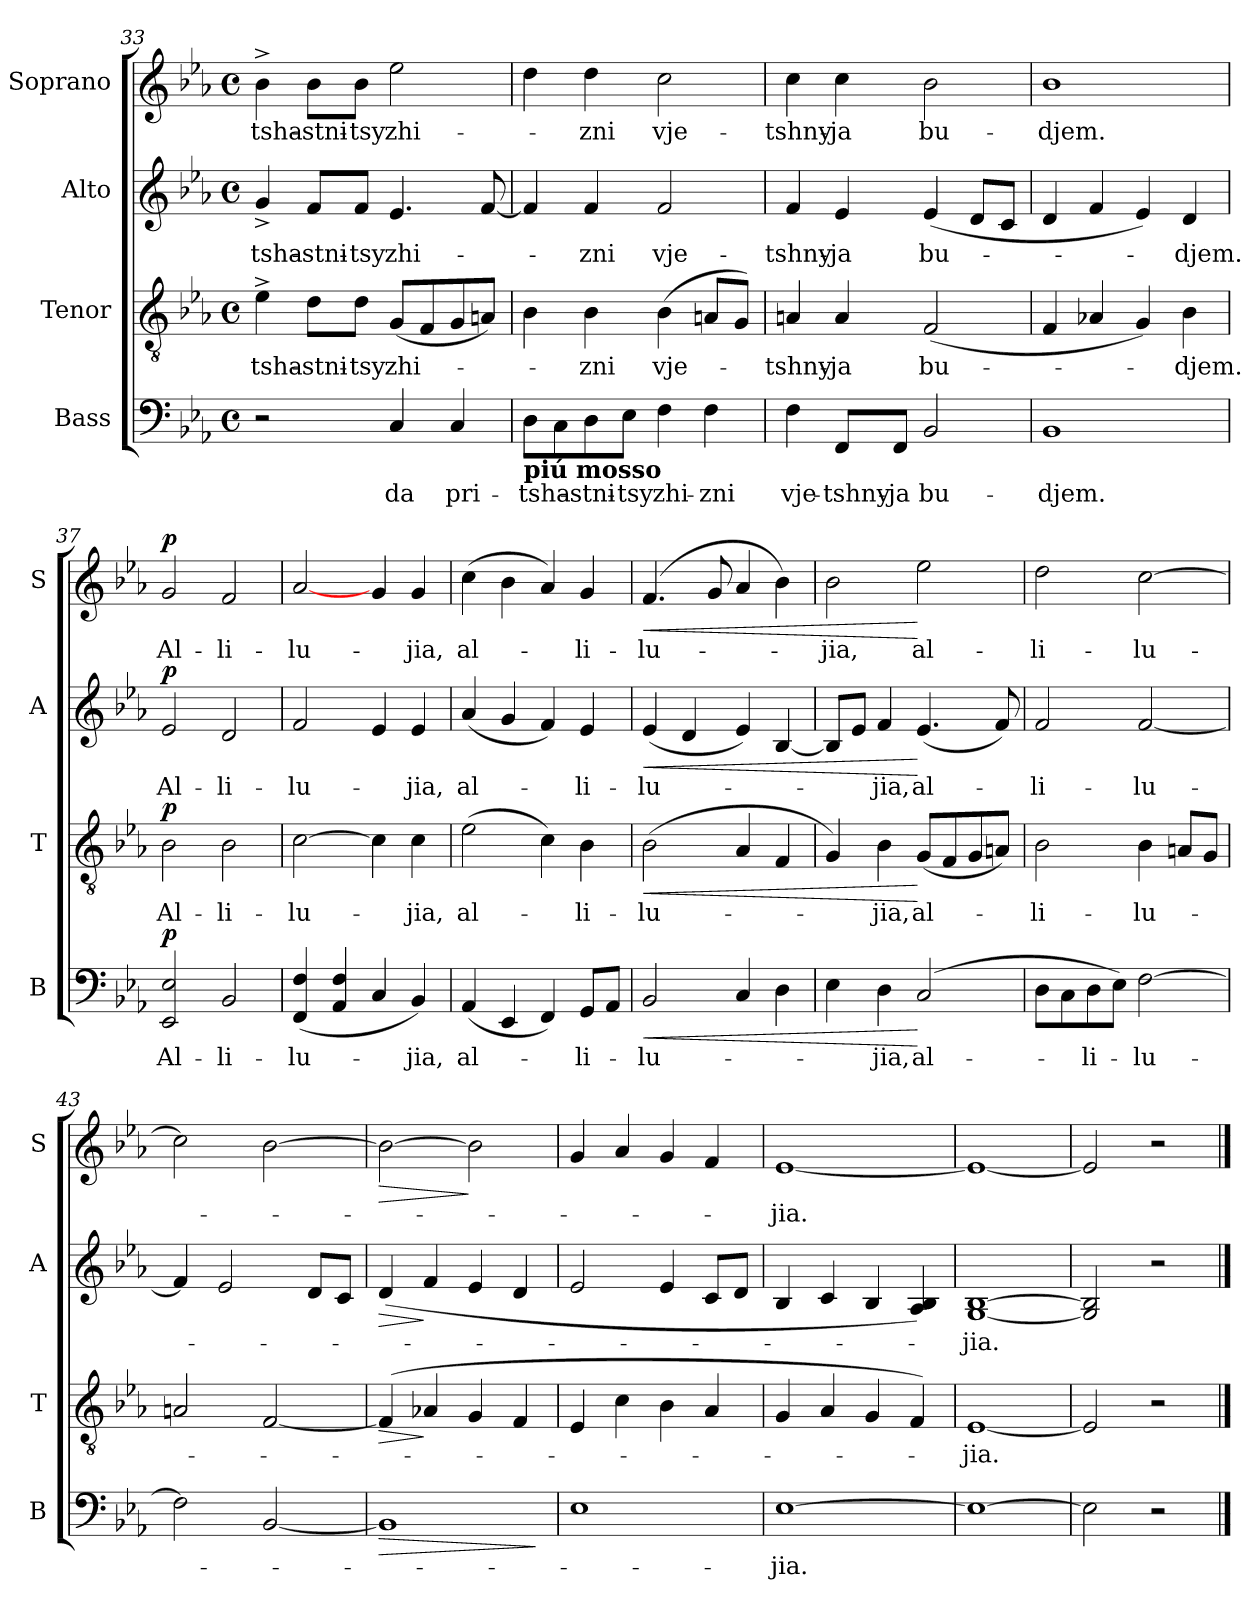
**kern	**text	**dynam	**kern	**text	**dynam	**kern	**text	**dynam	**kern	**text	**dynam
*part4	*part4	*part4	*part3	*part3	*part3	*part2	*part2	*part2	*part1	*part1	*part1
*staff4	*staff4	*staff4	*staff3	*staff3	*staff3	*staff2	*staff2	*staff2	*staff1	*staff1	*staff1
*I"Bass	*	*	*I"Tenor	*	*	*I"Alto	*	*	*I"Soprano	*	*
*I'B	*	*	*I'T	*	*	*I'A	*	*	*I'S	*	*
*clefF4	*	*	*clefGv2	*	*	*clefG2	*	*	*clefG2	*	*
*k[b-e-a-]	*	*	*k[b-e-a-]	*	*	*k[b-e-a-]	*	*	*k[b-e-a-]	*	*
*E-:	*	*	*E-:	*	*	*E-:	*	*	*E-:	*	*
*M4/4	*	*	*M4/4	*	*	*M4/4	*	*	*M4/4	*	*
*met(c)	*	*	*met(c)	*	*	*met(c)	*	*	*met(c)	*	*
=33	=33	=33	=33	=33	=33	=33	=33	=33	=33	=33	=33
2r	.	.	4e-^>\	-tsha-	.	4g^>/	-tsha-	.	4b-^>\	-tsha-	.
.	.	.	8d\L	-stni-	.	8f/L	-stni-	.	8b-\L	-stni-	.
.	.	.	8d\J	-tsy	.	8f/J	-tsy	.	8b-\J	-tsy	.
4C/	da	.	(8G/L	zhi-	.	4.e-/	zhi-	.	2ee-\	zhi-	.
.	.	.	8F/	.	.	.	.	.	.	.	.
4C/	pri-	.	8G/	.	.	.	.	.	.	.	.
.	.	.	8An/J)	.	.	[8f/	.	.	.	.	.
!!LO:LB:g=z
=34	=34	=34	=34	=34	=34	=34	=34	=34	=34	=34	=34
!LO:TX:b:B:t=piú mosso	!	!	!	!	!	!	!	!	!	!	!
8D\L	-tsha-	.	4B-\	.	.	4f/]	.	.	4dd\	.	.
8C\	.	.	.	.	.	.	.	.	.	.	.
8D\	-stni-	.	4B-\	-zni	.	4f/	-zni	.	4dd\	-zni	.
8E-\J	-tsy	.	.	.	.	.	.	.	.	.	.
4F\	zhi-	.	(4B-\	vje-	.	2f/	vje-	.	2cc\	vje-	.
4F\	-zni	.	8An/L	.	.	.	.	.	.	.	.
.	.	.	8G/J)	.	.	.	.	.	.	.	.
=35	=35	=35	=35	=35	=35	=35	=35	=35	=35	=35	=35
4F\	vje-	.	4An/	-tshny-	.	4f/	-tshny-	.	4cc\	-tshny-	.
8FF/L	-tshny-	.	4A/	-ja	.	4e-/	-ja	.	4cc\	-ja	.
8FF/J	-ja	.	.	.	.	.	.	.	.	.	.
2BB-/	bu-	.	(2F/	bu-	.	(4e-/	bu-	.	2b-\	bu-	.
.	.	.	.	.	.	8d/L	.	.	.	.	.
.	.	.	.	.	.	8c/J	.	.	.	.	.
=36	=36	=36	=36	=36	=36	=36	=36	=36	=36	=36	=36
1BB-	-djem.	.	4F/	.	.	4d/	.	.	1b-	-djem.	.
.	.	.	4A-X/	.	.	4f/	.	.	.	.	.
.	.	.	4G/)	.	.	4e-/)	.	.	.	.	.
.	.	.	4B-\	-djem.	.	4d/	-djem.	.	.	.	.
=37	=37	=37	=37	=37	=37	=37	=37	=37	=37	=37	=37
!	!	!LO:DY:a	!	!	!LO:DY:a	!	!	!LO:DY:a	!	!	!LO:DY:a
2EE-/ 2E-/	Al-	p	2B-\	Al-	p	2e-/	Al-	p	2g/	Al-	p
2BB-/	-li-	.	2B-\	-li-	.	2d/	-li-	.	2f/	-li-	.
=38	=38	=38	=38	=38	=38	=38	=38	=38	=38	=38	=38
(4FF/ 4F/	-lu-	.	[2c\	-lu-	.	2f/	-lu-	.	[2a-/	-lu-	.
4AA-/ 4F/	.	.	.	.	.	.	.	.	.	.	.
4C/	.	.	4c\]	.	.	4e-/	.	.	4g/	.	.
4BB-/)	-jia,	.	4c\	-jia,	.	4e-/	-jia,	.	4g/	-jia,	.
!!LO:PB:g=z
=39	=39	=39	=39	=39	=39	=39	=39	=39	=39	=39	=39
(4AA-/	al-	.	(2e-\	al-	.	(4a-/	al-	.	(4cc\	al-	.
4EE-/	.	.	.	.	.	4g/	.	.	4b-\	.	.
4FF/)	.	.	4c\)	.	.	4f/)	.	.	4a-/)	.	.
8GG/L	-li-	.	4B-\	-li-	.	4e-/	-li-	.	4g/	-li-	.
8AA-/J	.	.	.	.	.	.	.	.	.	.	.
=40	=40	=40	=40	=40	=40	=40	=40	=40	=40	=40	=40
!	!	!LO:HP:b	!	!	!LO:HP:b	!	!	!LO:HP:b	!	!	!LO:HP:b
2BB-/	-lu-	<	(2B-\	-lu-	<	(4e-/	-lu-	<	(4.f/	-lu-	<
.	.	.	.	.	.	4d/	.	.	.	.	.
.	.	.	.	.	.	.	.	.	8g/	.	.
4C/	.	.	4A-/	.	.	4e-/)	.	.	4a-/	.	.
4D\	.	.	4F/	.	.	[4B-/	.	.	4b-\)	.	.
=41	=41	=41	=41	=41	=41	=41	=41	=41	=41	=41	=41
4E-\	.	.	4G/)	.	.	8B-/L]	.	.	2b-\	-jia,	.
.	.	.	.	.	.	8e-/J	.	.	.	.	.
4D\	-jia,	.	4B-\	-jia,	.	4f/	-jia,	.	.	.	.
(2C/	al-	[	(8G/L	al-	[	(4.e-/	al-	[	2ee-\	al-	[
.	.	.	8F/	.	.	.	.	.	.	.	.
.	.	.	8G/	.	.	.	.	.	.	.	.
.	.	.	8An/J)	.	.	8f/)	.	.	.	.	.
=42	=42	=42	=42	=42	=42	=42	=42	=42	=42	=42	=42
8D\L	.	.	2B-\	-li-	.	2f/	-li-	.	2dd\	-li-	.
8C\	.	.	.	.	.	.	.	.	.	.	.
8D\	-li-	.	.	.	.	.	.	.	.	.	.
8E-\J)	.	.	.	.	.	.	.	.	.	.	.
[2F\	-lu-	.	4B-\	-lu-	.	[2f/	-lu-	.	[2cc\	-lu-	.
.	.	.	8An/L	.	.	.	.	.	.	.	.
.	.	.	8G/J	.	.	.	.	.	.	.	.
=43	=43	=43	=43	=43	=43	=43	=43	=43	=43	=43	=43
2F\]	.	.	2An/	.	.	4f/]	.	.	2cc\]	.	.
.	.	.	.	.	.	2e-/	.	.	.	.	.
[2BB-/	.	.	[2F/	.	.	.	.	.	[2b-\	.	.
.	.	.	.	.	.	8d/L	.	.	.	.	.
.	.	.	.	.	.	8c/J	.	.	.	.	.
!!LO:LB:g=z
=44	=44	=44	=44	=44	=44	=44	=44	=44	=44	=44	=44
!	!	!LO:HP:b	!	!	!LO:HP:b	!	!	!LO:HP:b	!	!	!LO:HP:b
1BB-]	.	>	(4F/]	.	>	(4d/	.	>	2b-\_	.	>
.	.	.	4A-X/	.	]	4f/	.	]	.	.	.
.	.	.	4G/	.	.	4e-/	.	.	2b-\]	.	]
.	.	.	4F/	.	.	4d/	.	.	.	.	.
.	.	]	.	.	.	.	.	.	.	.	.
=45	=45	=45	=45	=45	=45	=45	=45	=45	=45	=45	=45
1E-	.	.	4E-/	.	.	2e-/	.	.	4g/	.	.
.	.	.	4c\	.	.	.	.	.	4a-/	.	.
.	.	.	4B-\	.	.	4e-/	.	.	4g/	.	.
.	.	.	4A-/	.	.	8c/L	.	.	4f/	.	.
.	.	.	.	.	.	8d/J	.	.	.	.	.
=46	=46	=46	=46	=46	=46	=46	=46	=46	=46	=46	=46
[1E-	-jia.	.	4G/	.	.	4B-/	.	.	[1e-	-jia.	.
.	.	.	4A-/	.	.	4c/	.	.	.	.	.
.	.	.	4G/	.	.	4B-/	.	.	.	.	.
.	.	.	4F/)	.	.	4A-/ 4B-/)	.	.	.	.	.
=47	=47	=47	=47	=47	=47	=47	=47	=47	=47	=47	=47
1E-_	.	.	[1E-	-jia.	.	[1G [1B-	-jia.	.	1e-_	.	.
=48	=48	=48	=48	=48	=48	=48	=48	=48	=48	=48	=48
2E-\]	.	.	2E-/]	.	.	2G/] 2B-/]	.	.	2e-/]	.	.
2r	.	.	2r	.	.	2r	.	.	2r	.	.
==	==	==	==	==	==	==	==	==	==	==	==
*-	*-	*-	*-	*-	*-	*-	*-	*-	*-	*-	*-
